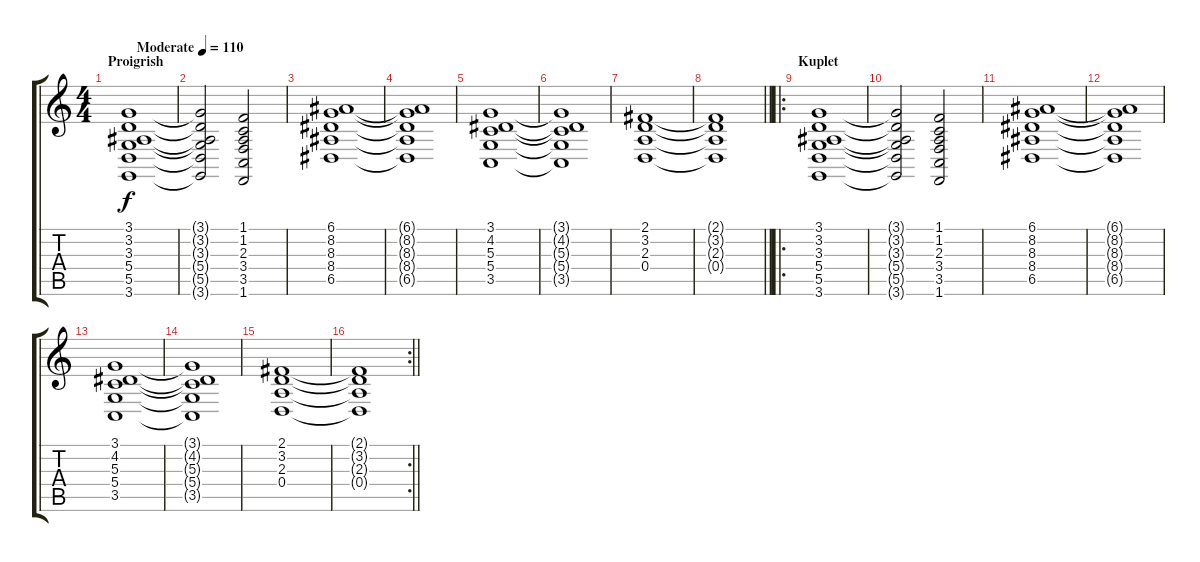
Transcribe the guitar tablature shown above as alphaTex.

\track "" {instrument stringensemble1}
\staff {score tabs}
\tuning (E4 B3 G3 D3 A2 E2) {hide}
\ts (4 4)
\section ("" "Proigrish")
\tempo (110 "Moderate")
\clef g2
\ks c
(3.1 3.2 3.3 5.4 5.5 3.6).1{dy f instrument stringensemble1} |
(3.1{t} 3.2{t} 3.3{t} 5.4{t} 5.5{t} 3.6{t}).2 (1.1 1.2 2.3 3.4 3.5 1.6).2 |
(6.1 8.2 8.3 8.4 6.5).1 |
(6.1{t} 8.2{t} 8.3{t} 8.4{t} 6.5{t}).1 |
(3.1 4.2 5.3 5.4 3.5).1 |
(3.1{t} 4.2{t} 5.3{t} 5.4{t} 3.5{t}).1 |
(2.1 3.2 2.3 0.4).1 |
\barLineRight lightlight
(2.1{t} 3.2{t} 2.3{t} 0.4{t}).1 |
\ro
\section ("" "Kuplet")
(3.1 3.2 3.3 5.4 5.5 3.6).1 |
(3.1{t} 3.2{t} 3.3{t} 5.4{t} 5.5{t} 3.6{t}).2 (1.1 1.2 2.3 3.4 3.5 1.6).2 |
(6.1 8.2 8.3 8.4 6.5).1 |
(6.1{t} 8.2{t} 8.3{t} 8.4{t} 6.5{t}).1 |
(3.1 4.2 5.3 5.4 3.5).1 |
(3.1{t} 4.2{t} 5.3{t} 5.4{t} 3.5{t}).1 |
(2.1 3.2 2.3 0.4).1 |
\rc 2
\barLineRight lightlight
(2.1{t} 3.2{t} 2.3{t} 0.4{t}).1
